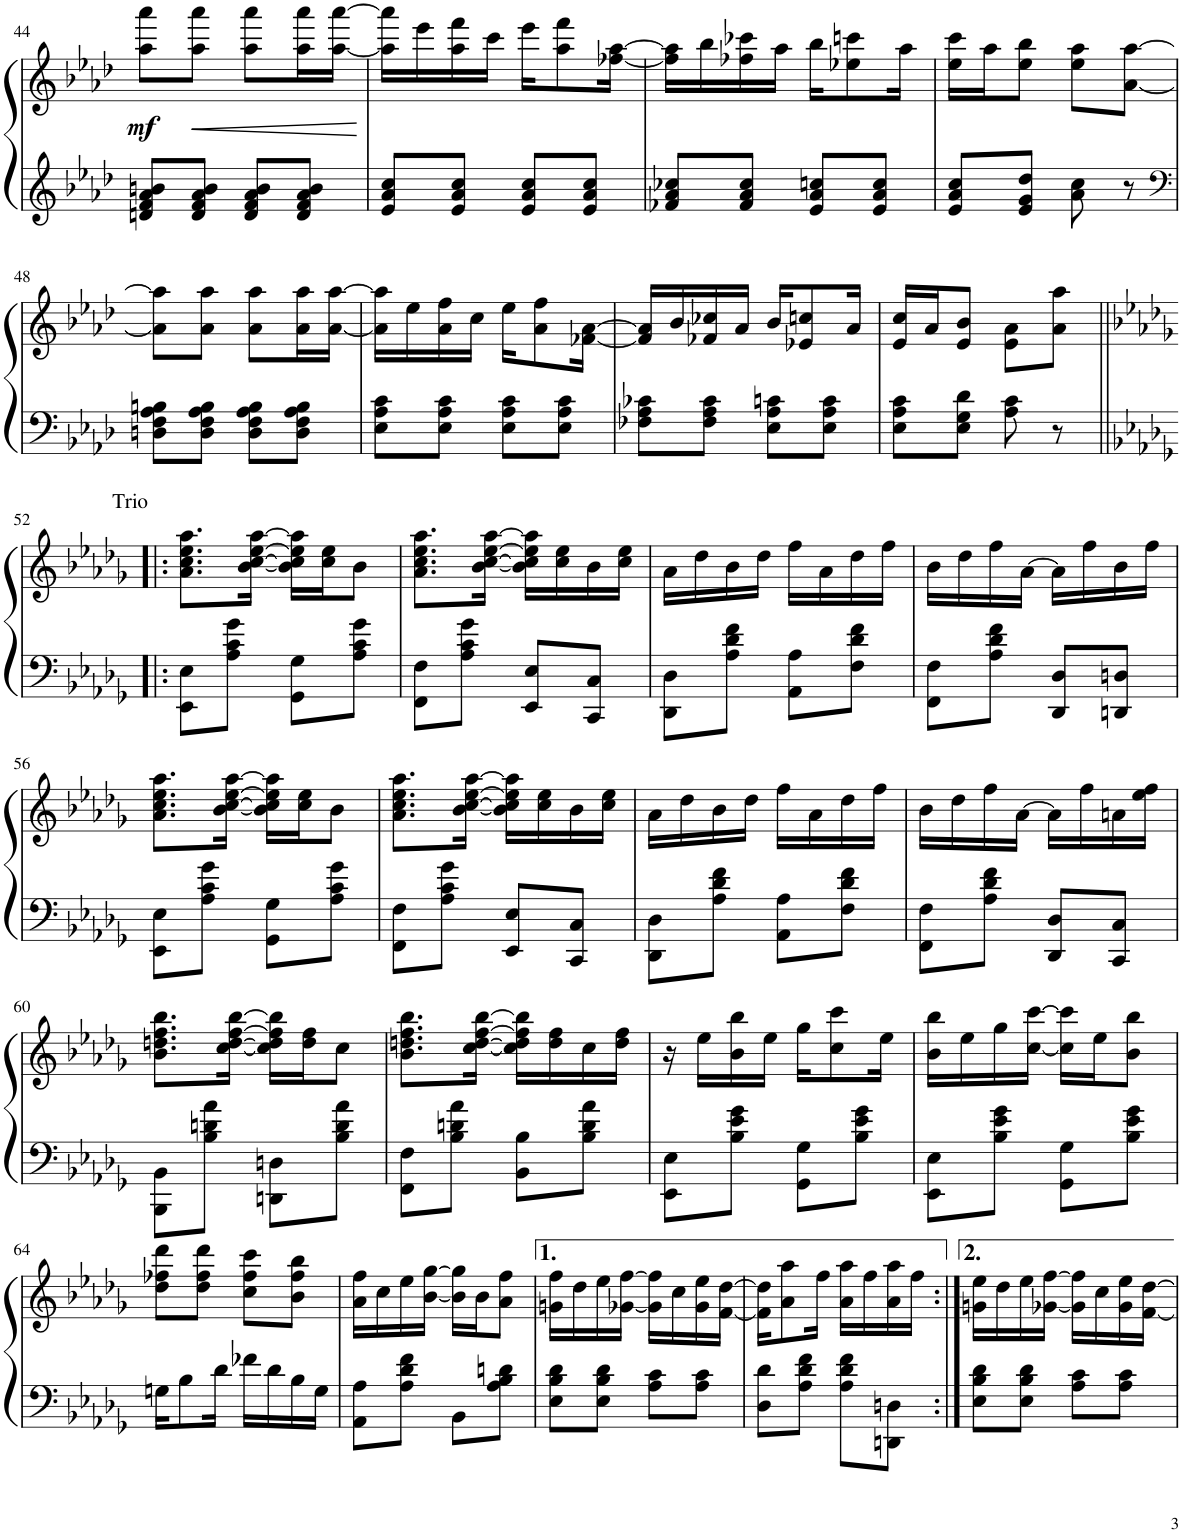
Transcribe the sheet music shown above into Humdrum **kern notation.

**kern	**kern	**dynam
*part1	*part1	*part1
*staff2	*staff1	*staff1/2
*I"Honky Tonk Piano	*	*
*I'Hnk. Pno.	*	*
!!LO:PB:g=z
*clefG2	*clefG2	*
*k[b-e-a-d-]	*k[b-e-a-d-]	*
*M2/4	*M2/4	*
=44	=44	=44
!	!	!LO:DY:b
8dn/ 8f/ 8a-/ 8bn/L	8aa-\ 8aaa-\L	mf
!	!	!LO:HP:b
8d/ 8f/ 8a-/ 8b/J	8aa-\ 8aaa-\J	<
8d/ 8f/ 8a-/ 8b/L	8aa-\ 8aaa-\L	.
8d/ 8f/ 8a-/ 8b/J	16aa-\ 16aaa-\L	.
.	[16aa-\ [16aaa-\JJ	.
.	.	[
=45	=45	=45
8e-/ 8a-/ 8cc/L	16aa-\] 16aaa-\]LL	.
.	16eee-\	.
8e-/ 8a-/ 8cc/J	16aa-\ 16fff\	.
.	16ccc\JJ	.
8e-/ 8a-/ 8cc/L	16eee-\KL	.
.	8aa-\ 8fff\	.
8e-/ 8a-/ 8cc/J	.	.
.	[16ff-X\ [16aa-\Jk	.
=46	=46	=46
8f-X/ 8a-/ 8cc-X/L	16ff-\] 16aa-\]LL	.
.	16bb-\	.
8f-/ 8a-/ 8cc-/J	16ff-X\ 16ccc-X\	.
.	16aa-\JJ	.
8e-/ 8a-/ 8ccn/L	16bb-\KL	.
.	8ee-X\ 8cccn\	.
8e-/ 8a-/ 8cc/J	.	.
.	16aa-\Jk	.
=47	=47	=47
8e-/ 8a-/ 8cc/L	16ee-\ 16ccc\LL	.
.	16aa-\J	.
8e-/ 8g/ 8dd-/J	8ee-\ 8bb-\J	.
8a-\ 8cc\	8ee-\ 8aa-\L	.
8r	[8a-\ [8aa-\J	.
!!LO:LB:g=z
=48	=48	=48
*clefF4	*	*
8Dn\ 8F\ 8A-\ 8Bn\L	8a-\] 8aa-\]L	.
8D\ 8F\ 8A-\ 8B\J	8a-\ 8aa-\J	.
8D\ 8F\ 8A-\ 8B\L	8a-\ 8aa-\L	.
8D\ 8F\ 8A-\ 8B\J	16a-\ 16aa-\L	.
.	[16a-\ [16aa-\JJ	.
=49	=49	=49
8E-\ 8A-\ 8c\L	16a-\] 16aa-\]LL	.
.	16ee-\	.
8E-\ 8A-\ 8c\J	16a-\ 16ff\	.
.	16cc\JJ	.
8E-\ 8A-\ 8c\L	16ee-\KL	.
.	8a-\ 8ff\	.
8E-\ 8A-\ 8c\J	.	.
.	[16f-X\ [16a-\Jk	.
=50	=50	=50
8F-X\ 8A-\ 8c-X\L	16f-/] 16a-/]LL	.
.	16b-/	.
8F-\ 8A-\ 8c-\J	16f-X/ 16cc-X/	.
.	16a-/JJ	.
8E-\ 8A-\ 8cn\L	16b-/KL	.
.	8e-X/ 8ccn/	.
8E-\ 8A-\ 8c\J	.	.
.	16a-/Jk	.
=51	=51	=51
8E-\ 8A-\ 8c\L	16e-/ 16cc/LL	.
.	16a-/J	.
8E-\ 8G\ 8d-\J	8e-/ 8b-/J	.
8A-\ 8c\	8e-\ 8a-\L	.
8r	8a-\ 8aa-\J	.
!!LO:LB:g=z
=52!|:	=52!|:	=52!|:
*k[b-e-a-d-g-]	*k[b-e-a-d-g-]	*
!	!LO:TX:a:t=Trio	!
8EE-\ 8E-\L	8.a-\ 8.cc\ 8.ee-\ 8.aa-\L	.
8A-\ 8c\ 8g-\J	.	.
.	[16b-\ [16cc\ [16ee-\ [16aa-\Jk	.
8GG-\ 8G-\L	16b-\] 16cc\] 16ee-\] 16aa-\]LL	.
.	16cc\ 16ee-\J	.
8A-\ 8c\ 8g-\J	8b-\J	.
=53	=53	=53
8FF\ 8F\L	8.a-\ 8.cc\ 8.ee-\ 8.aa-\L	.
8A-\ 8c\ 8g-\J	.	.
.	[16b-\ [16cc\ [16ee-\ [16aa-\Jk	.
8EE-/ 8E-/L	16b-\] 16cc\] 16ee-\] 16aa-\]LL	.
.	16cc\ 16ee-\	.
8CC/ 8C/J	16b-\	.
.	16cc\ 16ee-\JJ	.
=54	=54	=54
8DD-\ 8D-\L	16a-\LL	.
.	16dd-\	.
8A-\ 8d-\ 8f\J	16b-\	.
.	16dd-\JJ	.
8AA-\ 8A-\L	16ff\LL	.
.	16a-\	.
8F\ 8d-\ 8f\J	16dd-\	.
.	16ff\JJ	.
=55	=55	=55
8FF\ 8F\L	16b-\LL	.
.	16dd-\	.
8A-\ 8d-\ 8f\J	16ff\	.
.	[16a-\JJ	.
8DD-/ 8D-/L	16a-\LL]	.
.	16ff\	.
8DDn/ 8Dn/J	16b-\	.
.	16ff\JJ	.
!!LO:LB:g=z
=56	=56	=56
8EE-\ 8E-\L	8.a-\ 8.cc\ 8.ee-\ 8.aa-\L	.
8A-\ 8c\ 8g-\J	.	.
.	[16b-\ [16cc\ [16ee-\ [16aa-\Jk	.
8GG-\ 8G-\L	16b-\] 16cc\] 16ee-\] 16aa-\]LL	.
.	16cc\ 16ee-\J	.
8A-\ 8c\ 8g-\J	8b-\J	.
=57	=57	=57
8FF\ 8F\L	8.a-\ 8.cc\ 8.ee-\ 8.aa-\L	.
8A-\ 8c\ 8g-\J	.	.
.	[16b-\ [16cc\ [16ee-\ [16aa-\Jk	.
8EE-/ 8E-/L	16b-\] 16cc\] 16ee-\] 16aa-\]LL	.
.	16cc\ 16ee-\	.
8CC/ 8C/J	16b-\	.
.	16cc\ 16ee-\JJ	.
=58	=58	=58
8DD-\ 8D-\L	16a-\LL	.
.	16dd-\	.
8A-\ 8d-\ 8f\J	16b-\	.
.	16dd-\JJ	.
8AA-\ 8A-\L	16ff\LL	.
.	16a-\	.
8F\ 8d-\ 8f\J	16dd-\	.
.	16ff\JJ	.
=59	=59	=59
8FF\ 8F\L	16b-\LL	.
.	16dd-\	.
8A-\ 8d-\ 8f\J	16ff\	.
.	[16a-\JJ	.
8DD-/ 8D-/L	16a-\LL]	.
.	16ff\	.
8CC/ 8C/J	16an\	.
.	16ee-\ 16ff\JJ	.
!!LO:LB:g=z
=60	=60	=60
8BBB-\ 8BB-\L	8.b-\ 8.ddn\ 8.ff\ 8.bb-\L	.
8B-\ 8dn\ 8a-\J	.	.
.	[16cc\ [16dd\ [16ff\ [16bb-\Jk	.
8DDn\ 8Dn\L	16cc\] 16dd\] 16ff\] 16bb-\]LL	.
.	16dd\ 16ff\J	.
8B-\ 8d\ 8a-\J	8cc\J	.
=61	=61	=61
8FF\ 8F\L	8.b-\ 8.ddn\ 8.ff\ 8.bb-\L	.
8B-\ 8dn\ 8a-\J	.	.
.	[16cc\ [16dd\ [16ff\ [16bb-\Jk	.
8BB-\ 8B-\L	16cc\] 16dd\] 16ff\] 16bb-\]LL	.
.	16dd\ 16ff\	.
8B-\ 8d\ 8a-\J	16cc\	.
.	16dd\ 16ff\JJ	.
=62	=62	=62
8EE-\ 8E-\L	16r	.
.	16ee-\LL	.
8B-\ 8e-\ 8g-\J	16b-\ 16bb-\	.
.	16ee-\JJ	.
8GG-\ 8G-\L	16gg-\KL	.
.	8cc\ 8ccc\	.
8B-\ 8e-\ 8g-\J	.	.
.	16ee-\Jk	.
=63	=63	=63
8EE-\ 8E-\L	16b-\ 16bb-\LL	.
.	16ee-\	.
8B-\ 8e-\ 8g-\J	16gg-\	.
.	[16cc\ [16ccc\JJ	.
8GG-\ 8G-\L	16cc\] 16ccc\]LL	.
.	16ee-\J	.
8B-\ 8e-\ 8g-\J	8b-\ 8bb-\J	.
!!LO:LB:g=z
=64	=64	=64
16Gn\KL	8dd-\ 8ff-X\ 8ddd-\L	.
8B-\	.	.
.	8dd-\ 8ff-\ 8ddd-\J	.
16d-\Jk	.	.
16f-X\LL	8cc\ 8ff-\ 8ccc\L	.
16d-\	.	.
16B-\	8b-\ 8ff-\ 8bb-\J	.
16G\JJ	.	.
=65	=65	=65
8AA-\ 8A-\L	16a-\ 16ff\LL	.
.	16cc\	.
8A-\ 8d-\ 8f\J	16ee-\	.
.	[16b-\ [16gg-\JJ	.
8BB-\L	16b-\] 16gg-\]LL	.
.	16b-\J	.
8A-\ 8B-\ 8dn\J	8a-\ 8ff\J	.
=66	=66	=66
8E-\ 8B-\ 8d-\L	16gn\ 16ff\LL	.
.	16dd-\	.
8E-\ 8B-\ 8d-\J	16ee-\	.
.	[16g-X\ [16ff\JJ	.
8A-\ 8c\L	16g-\] 16ff\]LL	.
.	16cc\	.
8A-\ 8c\J	16g-\ 16ee-\	.
.	[16f\ [16dd-\JJ	.
=67	=67	=67
8D-\ 8d-\L	16f\] 16dd-\]KL	.
.	8a-\ 8aa-\	.
8A-\ 8d-\ 8f\J	.	.
.	16ff\Jk	.
8A-\ 8d-\ 8f\L	16a-\ 16aa-\LL	.
.	16ff\	.
8DDn\ 8Dn\J	16a-\ 16aa-\	.
.	16ff\JJ	.
=68:|!	=68:|!	=68:|!
8E-\ 8B-\ 8d-\L	16gn\ 16ee-\LL	.
.	16dd-\	.
8E-\ 8B-\ 8d-\J	16ee-\	.
.	[16g-X\ [16ff\JJ	.
8A-\ 8c\L	16g-\] 16ff\]LL	.
.	16cc\	.
8A-\ 8c\J	16g-\ 16ee-\	.
.	[16f\ [16dd-\JJ	.
=	=	=
*-	*-	*-
